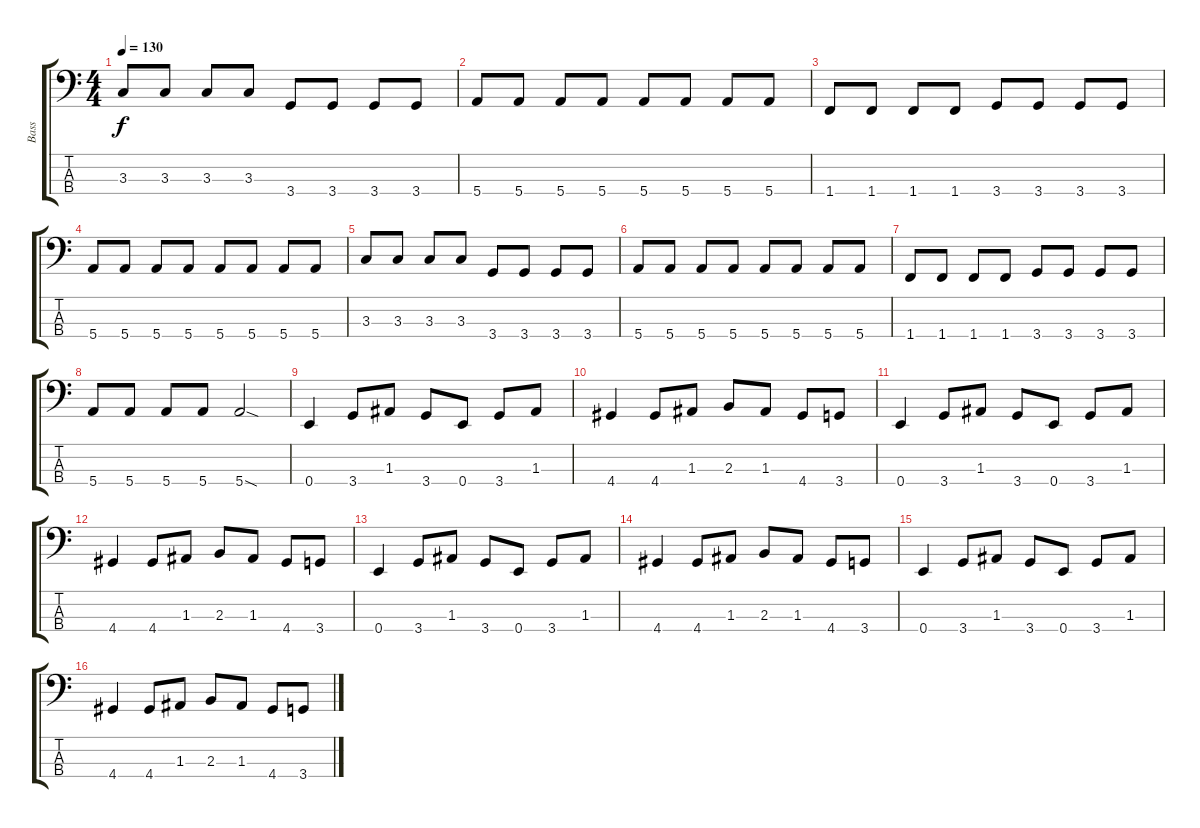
\track ("Bass" "Bass") {instrument electricbassfinger}
\staff {score tabs}
\tuning (G2 D2 A1 E1) {hide}
\ts (4 4)
\tempo 130
\clef f4
\ks c
3.3.8{dy f} 3.3.8 3.3.8 3.3.8 3.4.8 3.4.8 3.4.8 3.4.8 |
5.4.8 5.4.8 5.4.8 5.4.8 5.4.8 5.4.8 5.4.8 5.4.8 |
1.4.8 1.4.8 1.4.8 1.4.8 3.4.8 3.4.8 3.4.8 3.4.8 |
5.4.8 5.4.8 5.4.8 5.4.8 5.4.8 5.4.8 5.4.8 5.4.8 |
3.3.8 3.3.8 3.3.8 3.3.8 3.4.8 3.4.8 3.4.8 3.4.8 |
5.4.8 5.4.8 5.4.8 5.4.8 5.4.8 5.4.8 5.4.8 5.4.8 |
1.4.8 1.4.8 1.4.8 1.4.8 3.4.8 3.4.8 3.4.8 3.4.8 |
5.4.8 5.4.8 5.4.8 5.4.8 5.4{sod}.2 |
0.4.4 3.4.8 1.3.8 3.4.8 0.4.8 3.4.8 1.3.8 |
4.4.4 4.4.8 1.3.8 2.3.8 1.3.8 4.4.8 3.4.8 |
0.4.4 3.4.8 1.3.8 3.4.8 0.4.8 3.4.8 1.3.8 |
4.4.4 4.4.8 1.3.8 2.3.8 1.3.8 4.4.8 3.4.8 |
0.4.4 3.4.8 1.3.8 3.4.8 0.4.8 3.4.8 1.3.8 |
4.4.4 4.4.8 1.3.8 2.3.8 1.3.8 4.4.8 3.4.8 |
0.4.4 3.4.8 1.3.8 3.4.8 0.4.8 3.4.8 1.3.8 |
4.4.4 4.4.8 1.3.8 2.3.8 1.3.8 4.4.8 3.4.8
